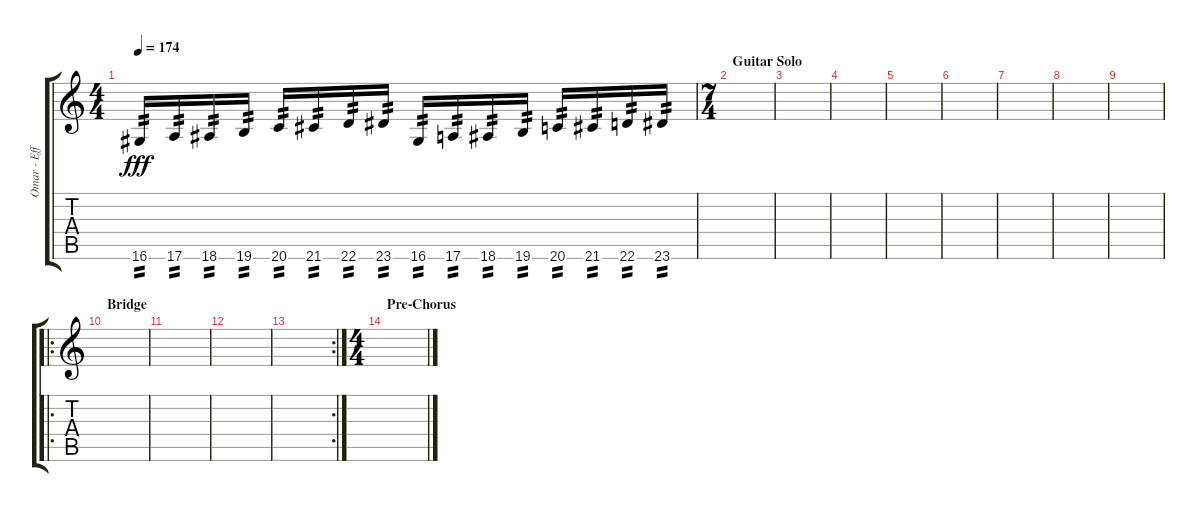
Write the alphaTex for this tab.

\track ("Omar - Effects" "Omar - Eff") {instrument guitarfretnoise}
\staff {score tabs}
\tuning (E4 B3 G3 D3 A2 E2) {hide}
\ts (4 4)
\tempo 174
\clef g2
\ks c
16.6.16{tp 2 dy fff} 17.6.16{tp 2} 18.6.16{tp 2} 19.6.16{tp 2} 20.6.16{tp 2} 21.6.16{tp 2} 22.6.16{tp 2} 23.6.16{tp 2} 16.6.16{tp 2} 17.6.16{tp 2} 18.6.16{tp 2} 19.6.16{tp 2} 20.6.16{tp 2} 21.6.16{tp 2} 22.6.16{tp 2} 23.6.16{tp 2} |
\ts (7 4)
\section ("" "Guitar Solo")
|
|
|
|
|
|
|
|
\ro
\section ("" "Bridge")
|
|
|
\rc 2
|
\ts (4 4)
\section ("" "Pre-Chorus")
